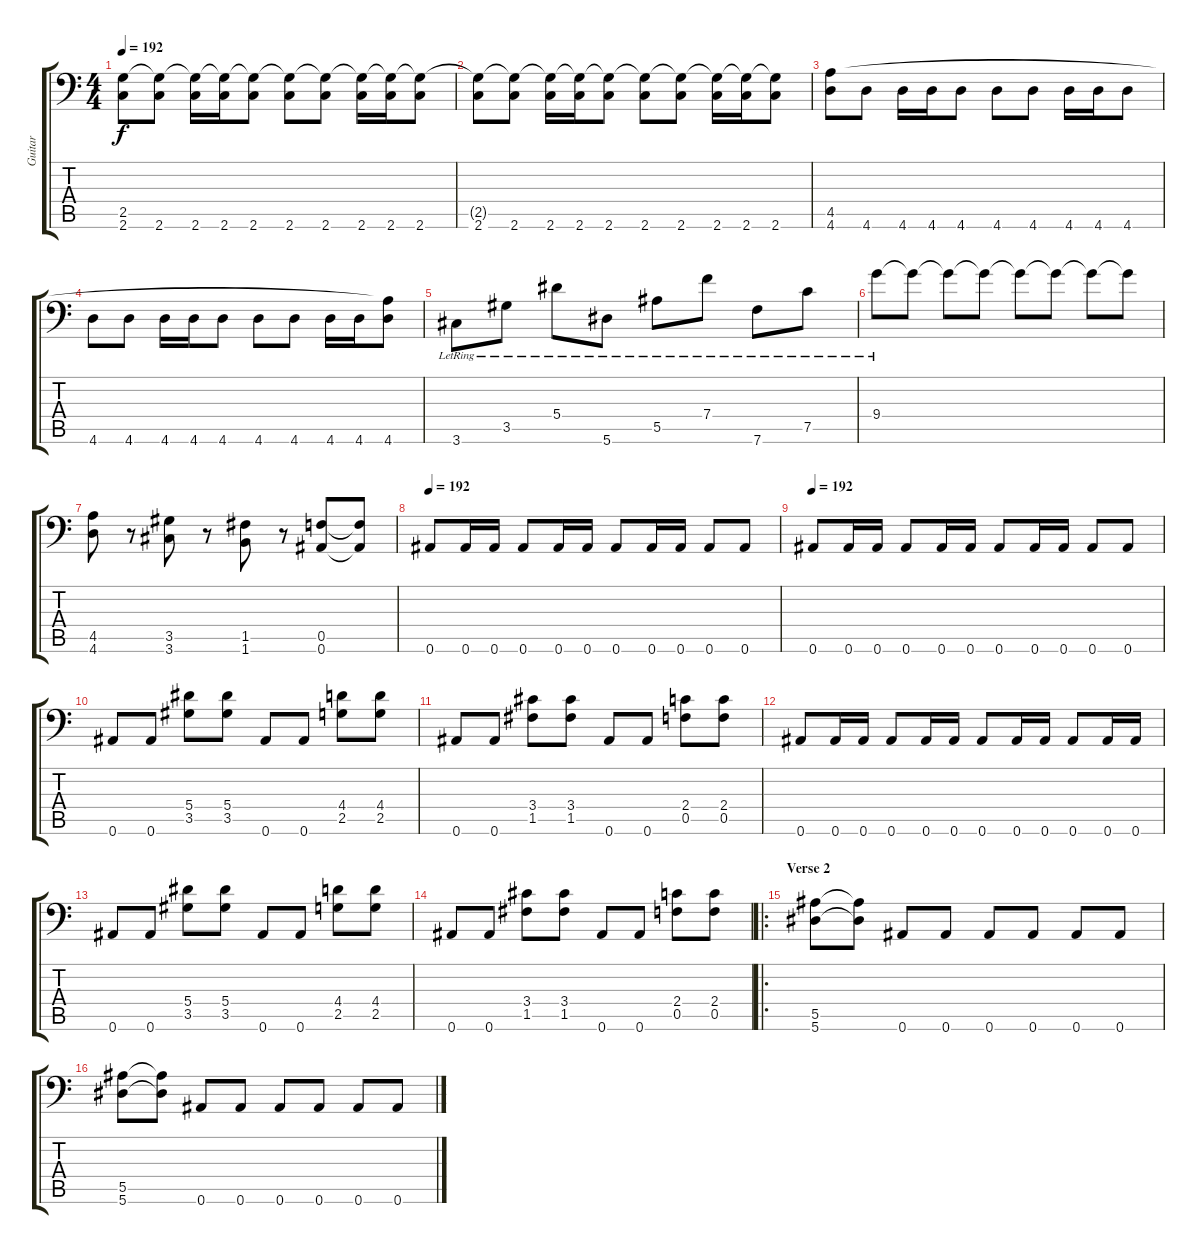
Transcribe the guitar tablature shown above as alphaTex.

\track ("Guitar" "Guitar") {instrument distortionguitar}
\staff {score tabs}
\tuning (C4 G3 Eb3 Bb2 F2 Bb1) {hide}
\ts (4 4)
\tempo 192
\clef f4
\ks c
(2.5 2.6).8{dy f} (2.5{t} 2.6).8 (2.5{t} 2.6).16 (2.5{t} 2.6).16 (2.5{t} 2.6).8 (2.5{t} 2.6).8 (2.5{t} 2.6).8 (2.5{t} 2.6).16 (2.5{t} 2.6).16 (2.5{t} 2.6).8 |
(2.5{t} 2.6).8 (2.5{t} 2.6).8 (2.5{t} 2.6).16 (2.5{t} 2.6).16 (2.5{t} 2.6).8 (2.5{t} 2.6).8 (2.5{t} 2.6).8 (2.5{t} 2.6).16 (2.5{t} 2.6).16 (2.5{t} 2.6).8 |
(4.5 4.6).8 4.6.8 4.6.16 4.6.16 4.6.8 4.6.8 4.6.8 4.6.16 4.6.16 4.6.8 |
4.6.8 4.6.8 4.6.16 4.6.16 4.6.8 4.6.8 4.6.8 4.6.16 4.6.16 (4.5{t} 4.6).8 |
3.6{lr}.8 3.5{lr}.8 5.4{lr}.8 5.6{lr}.8 5.5{lr}.8 7.4{lr}.8 7.6{lr}.8 7.5{lr}.8 |
9.4{lr}.8 9.4{t}.8 9.4{t}.8 9.4{t}.8 9.4{t}.8 9.4{t}.8 9.4{t}.8 9.4{t}.8 |
(4.5 4.6).8 r.8 (3.5 3.6).8 r.8 (1.5 1.6).8 r.8 (0.5 0.6).8 (0.5{t} 0.6{t}).8 |
\tempo 192
0.6.8 0.6.16 0.6.16 0.6.8 0.6.16 0.6.16 0.6.8 0.6.16 0.6.16 0.6.8 0.6.8 |
\tempo 192
0.6.8 0.6.16 0.6.16 0.6.8 0.6.16 0.6.16 0.6.8 0.6.16 0.6.16 0.6.8 0.6.8 |
0.6.8 0.6.8 (5.4 3.5).8 (5.4 3.5).8 0.6.8 0.6.8 (4.4 2.5).8 (4.4 2.5).8 |
0.6.8 0.6.8 (3.4 1.5).8 (3.4 1.5).8 0.6.8 0.6.8 (2.4 0.5).8 (2.4 0.5).8 |
0.6.8 0.6.16 0.6.16 0.6.8 0.6.16 0.6.16 0.6.8 0.6.16 0.6.16 0.6.8 0.6.16 0.6.16 |
0.6.8 0.6.8 (5.4 3.5).8 (5.4 3.5).8 0.6.8 0.6.8 (4.4 2.5).8 (4.4 2.5).8 |
0.6.8 0.6.8 (3.4 1.5).8 (3.4 1.5).8 0.6.8 0.6.8 (2.4 0.5).8 (2.4 0.5).8 |
\ro
\section ("" "Verse 2")
(5.5 5.6).8 (5.5{t} 5.6{t}).8 0.6.8 0.6.8 0.6.8 0.6.8 0.6.8 0.6.8 |
(5.5 5.6).8 (5.5{t} 5.6{t}).8 0.6.8 0.6.8 0.6.8 0.6.8 0.6.8 0.6.8
